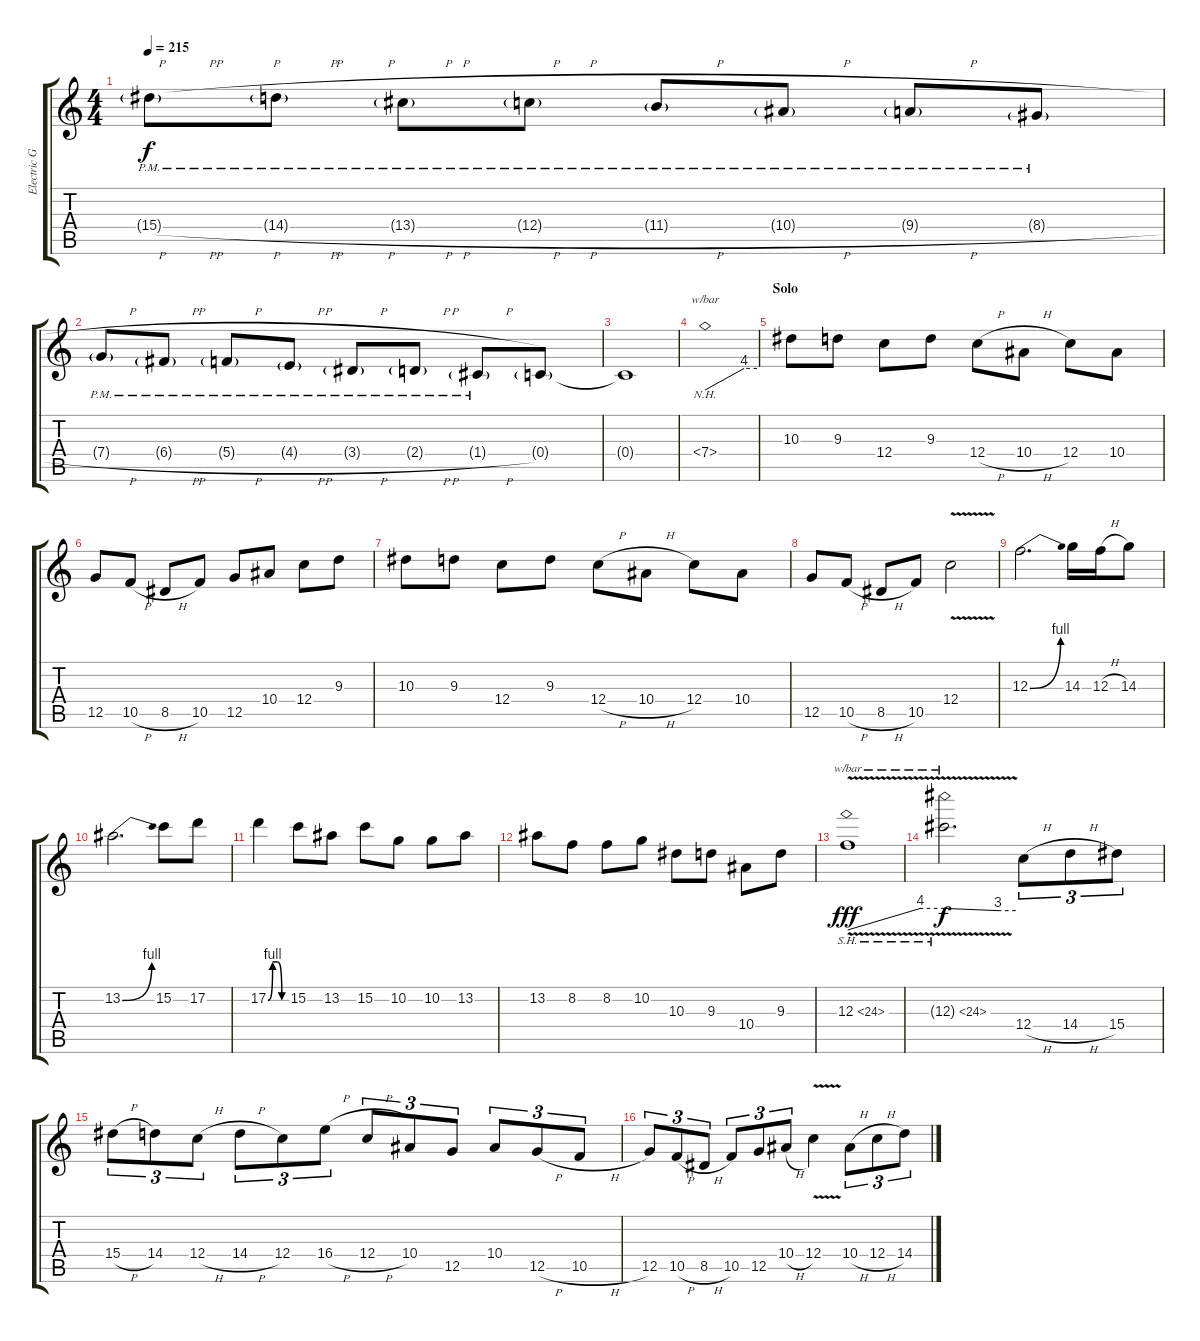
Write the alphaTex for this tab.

\track ("Electric Guitar" "Electric G") {instrument distortionguitar}
\staff {score tabs}
\tuning (D4 A3 F3 C3 G2 C2) {hide}
\ts (4 4)
\tempo 215
\clef g2
\ks c
15.4{h g pm}.8{dy f} 14.4{h g pm}.8 13.4{h g pm}.8 12.4{h g pm}.8 11.4{h g pm}.8 10.4{h g pm}.8 9.4{h g pm}.8 8.4{h g pm}.8 |
7.4{h g pm}.8 6.4{h g pm}.8 5.4{h g pm}.8 4.4{h g pm}.8 3.4{h g pm}.8 2.4{h g pm}.8 1.4{h g pm}.8 0.4{g}.8 |
0.4{t}.1 |
7.4{nh}.1{tbe (custom default 0 0 45 16 60 16)} |
\section ("" "Solo")
10.3.8 9.3.8 12.4.8 9.3.8 12.4{h}.8 10.4{h}.8 12.4.8 10.4.8 |
12.5.8 10.5{h}.8 8.5{h}.8 10.5.8 12.5.8 10.4.8 12.4.8 9.3.8 |
10.3.8 9.3.8 12.4.8 9.3.8 12.4{h}.8 10.4{h}.8 12.4.8 10.4.8 |
12.5.8 10.5{h}.8 8.5{h}.8 10.5.8 12.4{v}.2 |
12.3{be (bend 0 0 60 4)}.2{d} 14.3.16 12.3{h}.16 14.3.8 |
13.2{be (bend 0 0 60 4)}.2{d} 15.2.8 17.2.8 |
17.2{be (custom 0 0 15 4 30 4 45 0 60 0)}.4 15.2.8 13.2.8 15.2.8 10.2.8 10.2.8 13.2.8 |
13.2.8 8.2.8 8.2.8 10.2.8 10.3.8 9.3.8 10.4.8 9.3.8 |
12.3{sh 12 v}.1{tbe (custom default 0 0 45 16 60 16) dy fff} |
12.3{sh 12 t}.2{d tbe (custom default 0 16 45 12 60 12) dy f} 12.4{h}.8{tu (3 2)} 14.4{h}.8{tu (3 2)} 15.4.8{tu (3 2)} |
15.4{h}.8{tu (3 2)} 14.4.8{tu (3 2)} 12.4{h}.8{tu (3 2)} 14.4{h}.8{tu (3 2)} 12.4.8{tu (3 2)} 16.4{h}.8{tu (3 2)} 12.4{h}.8{tu (3 2)} 10.4.8{tu (3 2)} 12.5.8{tu (3 2)} 10.4.8{tu (3 2)} 12.5{h}.8{tu (3 2)} 10.5{h}.8{tu (3 2)} |
12.5.8{tu (3 2)} 10.5{h}.8{tu (3 2)} 8.5{h}.8{tu (3 2)} 10.5.8{tu (3 2)} 12.5.8{tu (3 2)} 10.4{h}.8{tu (3 2)} 12.4{v}.4 10.4{h}.8{tu (3 2)} 12.4{h}.8{tu (3 2)} 14.4.8{tu (3 2)}
